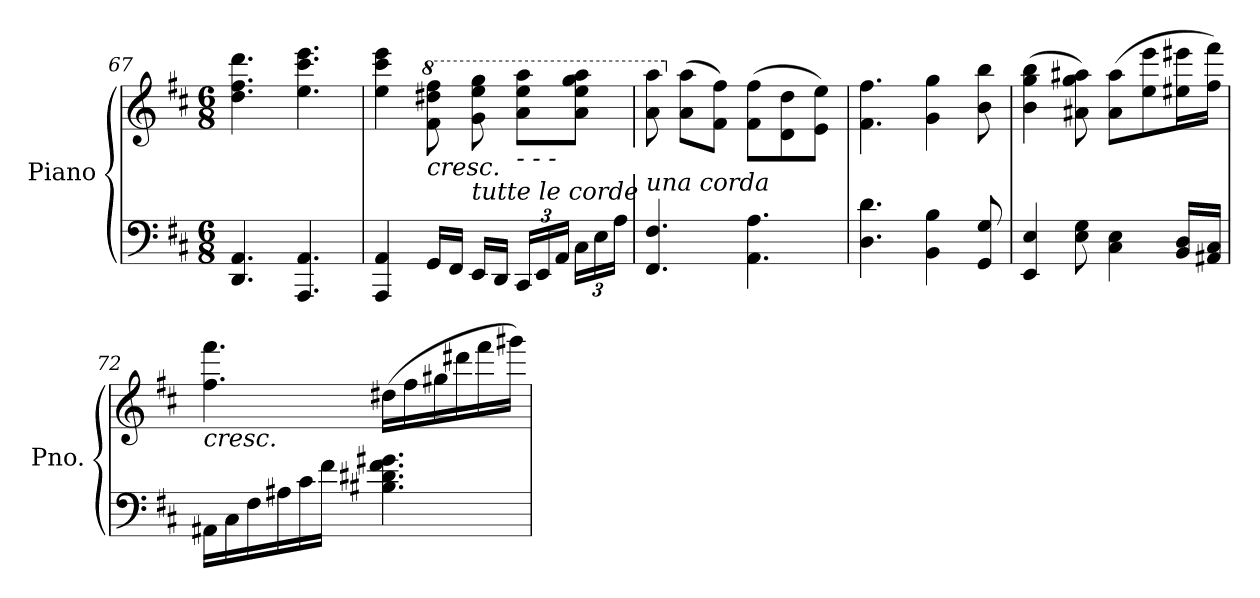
**kern	**kern
*part1	*part1
*staff2	*staff1
*I"Piano	*
*I'Pno.	*
*clefF4	*clefG2
*k[f#c#]	*k[f#c#]
*M6/8	*M6/8
=67	=67
4.DD/ 4.AA/	4.dd\ 4.ff#\ 4.ddd\
4.AAA/ 4.AA/	4.ee\ 4.ccc#\ 4.eee\
!!LO:LB:g=z
=68	=68
4AAA/ 4AA/	4ee\ 4ccc#\ 4eee\
*	*8va
!	!LO:TX:b:i:t=cresc.
16GG/LL	8ff#\ 8ddd#X\ 8fff#\
16FF#/JJ	.
!	!LO:TX:b:i:t=tutte le corde
16EE/LL	8gg\ 8eee\ 8ggg\
16DD/JJ	.
*Xbrackettup	*
!	!LO:TX:b:i:t=-         -         -
24CC#/LL	8aa\ 8eee\ 8aaa\L
24EE/	.
24AA/JJ	.
24C#\LL	8aa\ 8eee\ 8ggg\ 8aaa\J
24E\	.
24A\JJ	.
=69	=69
!	!LO:TX:b:i:t=una corda
4.FF#/ 4.F#/	8aa\ 8aaa\
*	*X8va
.	(8a\ 8aa\L
.	8f#\ 8ff#\J)
4.AA\ 4.A\	(8f#\ 8ff#\L
.	8d\ 8dd\
.	8e\ 8ee\J)
=70	=70
4.D\ 4.d\	4.f#\ 4.ff#\
4BB\ 4B\	4g\ 4gg\
8GG/ 8G/	8b\ 8bb\
=71	=71
4EE/ 4E/	(4b\ 4gg\ 4bb\
8E\ 8G\	8a#X\ 8gg\ 8aa#X\)
4C#\ 4E\	(8a#\ 8aa#\L
.	8ee\ 8eee\
16BB/ 16D/LL	16ee#X\ 16eee#X\L
16AA#X/ 16C#/JJ	16ff#\ 16fff#\JJ)
!!LO:LB:g=z
=72	=72
!	!LO:TX:b:i:t=cresc.
16AA#X\LL	4.ff#\ 4.fff#\
16C#\	.
16F#\	.
16A#X\	.
16c#\	.
16f#\JJ	.
4.B#X\ 4.d#X\ 4.f#\ 4.g#X\	(16dd#X\LL
.	16ff#\
.	16gg#X\
.	16ddd#X\
.	16fff#\
.	16ggg#X\JJ)
=	=
*-	*-
